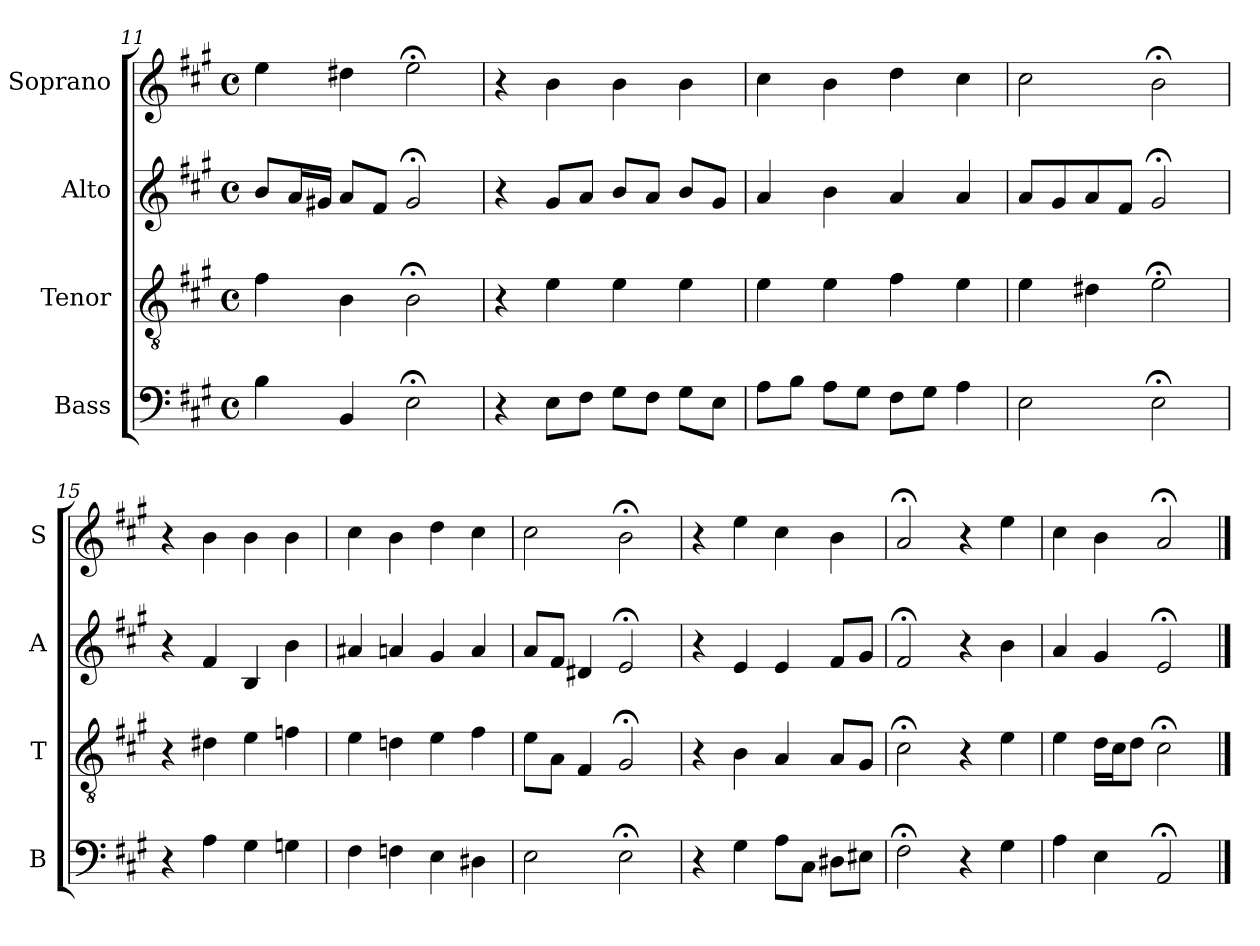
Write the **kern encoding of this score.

**kern	**kern	**kern	**kern
*part4	*part3	*part2	*part1
*staff4	*staff3	*staff2	*staff1
*I"Bass	*I"Tenor	*I"Alto	*I"Soprano
*I'B	*I'T	*I'A	*I'S
*clefF4	*clefGv2	*clefG2	*clefG2
*k[f#c#g#]	*k[f#c#g#]	*k[f#c#g#]	*k[f#c#g#]
*A:	*A:	*A:	*A:
*M4/4	*M4/4	*M4/4	*M4/4
*met(c)	*met(c)	*met(c)	*met(c)
=11	=11	=11	=11
4B	4f#	8bL	4ee
.	.	16aL	.
.	.	16g#XJJ	.
4BB	4B	8aL	4dd#X
.	.	8f#J	.
2E;<	2B;<	2g#;<	2ee;<
=12	=12	=12	=12
4r	4r	4r	4r
8EL	4e	8g#L	4b
8F#J	.	8aJ	.
8G#L	4e	8bL	4b
8F#J	.	8aJ	.
8G#L	4e	8bL	4b
8EJ	.	8g#J	.
=13	=13	=13	=13
8AL	4e	4a	4cc#
8BJ	.	.	.
8AL	4e	4b	4b
8G#J	.	.	.
8F#L	4f#	4a	4dd
8G#J	.	.	.
4A	4e	4a	4cc#
=14	=14	=14	=14
2E	4e	8aL	2cc#
.	.	8g#	.
.	4d#X	8a	.
.	.	8f#J	.
2E;<	2e;<	2g#;<	2b;<
=15	=15	=15	=15
4r	4r	4r	4r
4A	4d#X	4f#	4b
4G#	4e	4B	4b
4Gn	4fn	4b	4b
=16	=16	=16	=16
4F#	4e	4a#X	4cc#
4Fn	4dn	4an	4b
4E	4e	4g#	4dd
4D#X	4f#	4a	4cc#
=17	=17	=17	=17
2E	8eL	8aL	2cc#
.	8AJ	8f#J	.
.	4F#	4d#X	.
2E;<	2G#;<	2e;<	2b;<
=18	=18	=18	=18
4r	4r	4r	4r
4G#	4B	4e	4ee
8AL	4A	4e	4cc#
8C#J	.	.	.
8D#XL	8AL	8f#L	4b
8E#XJ	8G#J	8g#J	.
=19	=19	=19	=19
2F#;<	2c#;<i	2f#;<	2a;<i
4r	4r	4r	4r
4G#	4ei	4b	4eei
=20	=20	=20	=20
4A	4e	4a	4cc#
4E	16dLL	4g#	4b
.	16c#J	.	.
.	8dJ	.	.
2AA;<	2c#;<	2e;<	2a;<
==	==	==	==
*-	*-	*-	*-
